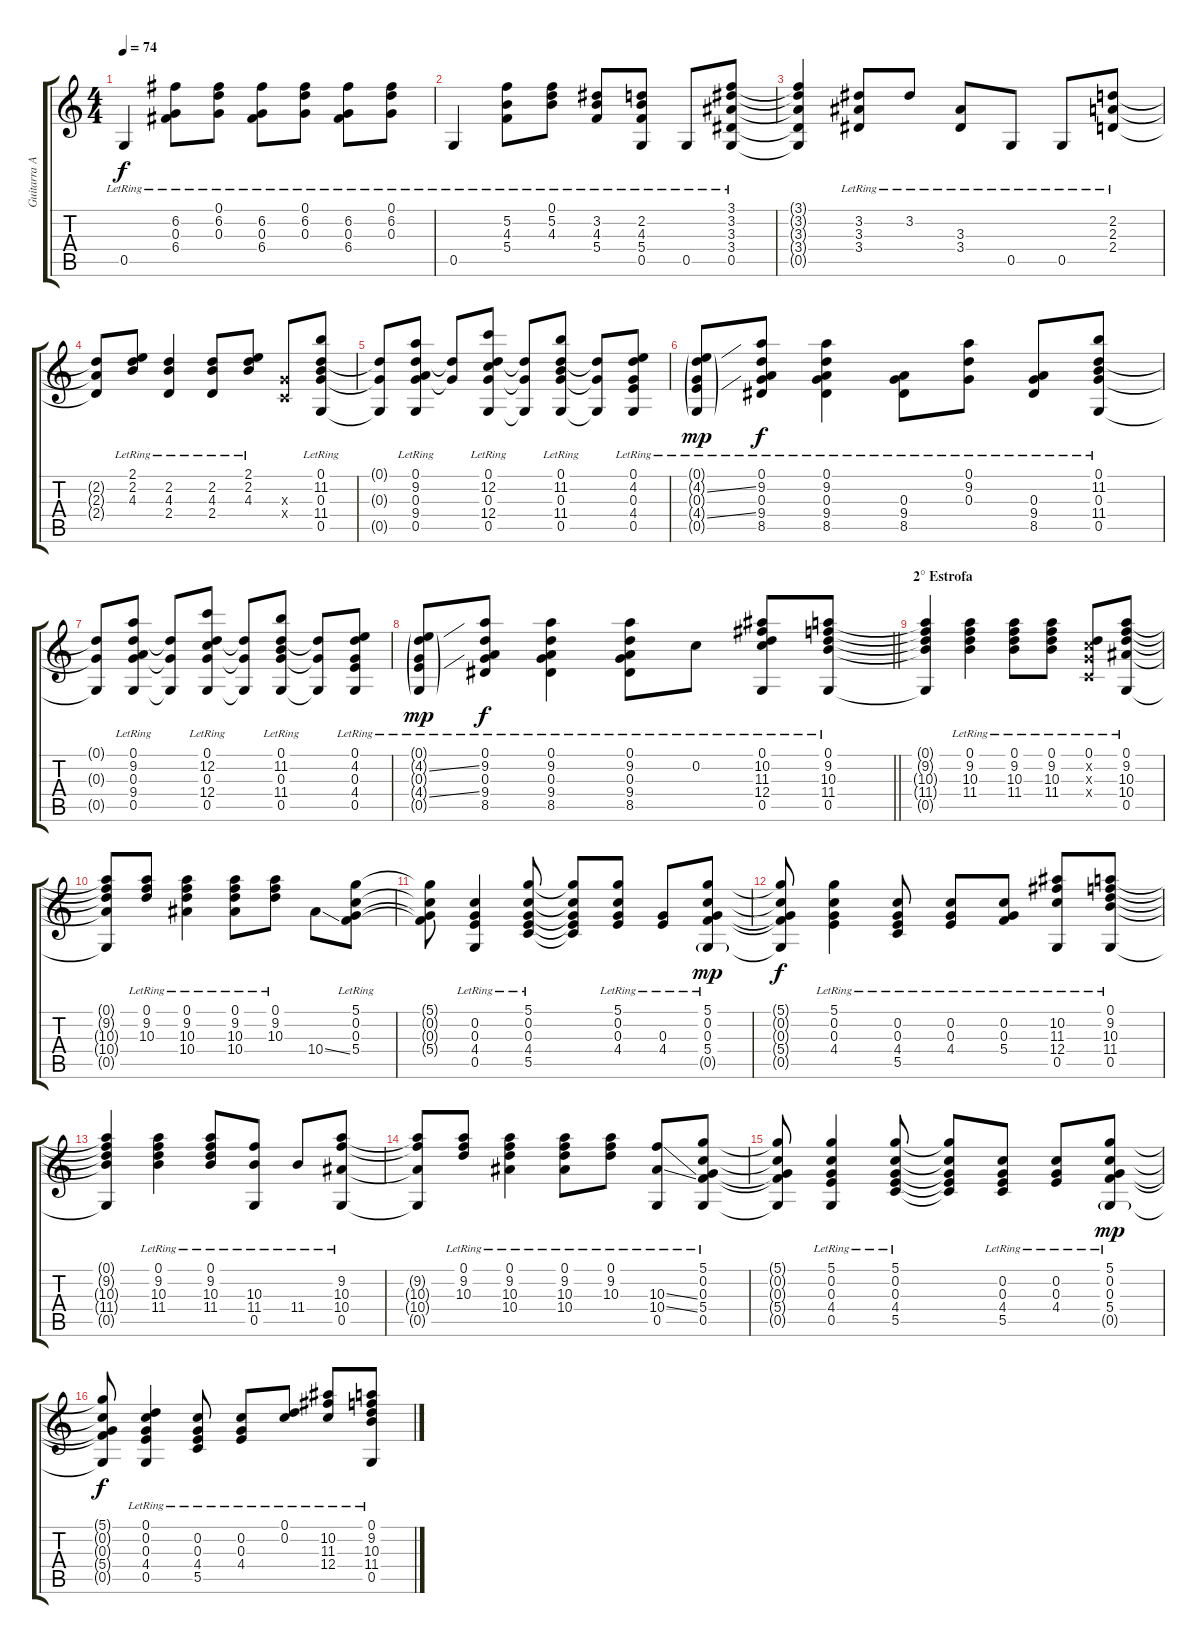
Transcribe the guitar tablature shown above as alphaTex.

\track ("Guitarra Acustica" "Guitarra A") {instrument acousticguitarsteel}
\staff {score tabs}
\tuning (D4 C4 G3 C3 G2 D2) {hide}
\ts (4 4)
\tempo 74
\clef g2
\ks c
0.5{lr}.4{dy f} (6.2{lr} 0.3{lr} 6.4{lr}).8 (0.1{lr} 6.2{lr} 0.3{lr}).8 (6.2{lr} 0.3{lr} 6.4{lr}).8 (0.1{lr} 6.2{lr} 0.3{lr}).8 (6.2{lr} 0.3{lr} 6.4{lr}).8 (0.1{lr} 6.2{lr} 0.3{lr}).8 |
0.5{lr}.4 (5.2{lr} 4.3{lr} 5.4{lr}).8 (0.1{lr} 5.2{lr} 4.3{lr}).8 (3.2{lr} 4.3{lr} 5.4{lr}).8 (2.2{lr} 4.3{lr} 5.4{lr} 0.5{lr}).8 0.5{lr}.8 (3.1{lr} 3.2{lr} 3.3{lr} 3.4{lr} 0.5{lr}).8 |
(3.1{t} 3.2{t} 3.3{t} 3.4{t} 0.5{t}).4 (3.2{lr} 3.3{lr} 3.4{lr}).8 3.2{lr}.8 (3.3{lr} 3.4{lr}).8 0.5{lr}.8 0.5{lr}.8 (2.2{lr} 2.3{lr} 2.4{lr}).8 |
(2.2{t} 2.3{t} 2.4{t}).8 (2.1{lr} 2.2{lr} 4.3{lr}).8 (2.2{lr} 4.3{lr} 2.4{lr}).4 (2.2{lr} 4.3{lr} 2.4{lr}).8 (2.1{lr} 2.2{lr} 4.3{lr}).8 (0.3{x} 0.4{x}).8 (0.1{lr} 11.2{lr} 0.3{lr} 11.4{lr} 0.5{lr}).8 |
(0.1{t} 0.3{t} 0.5{t}).8 (0.1{lr} 9.2{lr} 0.3{lr} 9.4{lr} 0.5{lr}).8 (0.1{t} 0.3{t}).8 (0.1{lr} 12.2{lr} 0.3{lr} 12.4{lr} 0.5{lr}).8 (0.1{t} 0.3{t} 0.5{t}).8 (0.1{lr} 11.2{lr} 0.3{lr} 11.4{lr} 0.5{lr}).8 (0.1{t} 0.3{t} 0.5{t}).8 (0.1{lr} 4.2{lr} 0.3{lr} 4.4{lr} 0.5{lr}).8 |
(0.1{g lr} 4.2{ss g} 0.3{g lr} 4.4{ss g} 0.5{g lr}).8{dy mp} (0.1{lr} 9.2{lr} 0.3{lr} 9.4{lr} 8.5{lr}).8{dy f} (0.1{lr} 9.2{lr} 0.3{lr} 9.4{lr} 8.5{lr}).4 (0.3{lr} 9.4{lr} 8.5{lr}).8 (0.1{lr} 9.2{lr} 0.3{lr}).8 (0.3{lr} 9.4{lr} 8.5{lr}).8 (0.1{lr} 11.2{lr} 0.3{lr} 11.4{lr} 0.5{lr}).8 |
(0.1{t} 0.3{t} 0.5{t}).8 (0.1{lr} 9.2{lr} 0.3{lr} 9.4{lr} 0.5{lr}).8 (0.1{t} 0.3{t} 0.5{t}).8 (0.1{lr} 12.2{lr} 0.3{lr} 12.4{lr} 0.5{lr}).8 (0.1{t} 0.3{t} 0.5{t}).8 (0.1{lr} 11.2{lr} 0.3{lr} 11.4{lr} 0.5{lr}).8 (0.1{t} 0.3{t} 0.5{t}).8 (0.1{lr} 4.2{lr} 0.3{lr} 4.4{lr} 0.5{lr}).8 |
\barLineRight lightlight
(0.1{g lr} 4.2{ss g} 0.3{g lr} 4.4{ss g} 0.5{g lr}).8{dy mp} (0.1{lr} 9.2{lr} 0.3{lr} 9.4{lr} 8.5{lr}).8{dy f} (0.1{lr} 9.2{lr} 0.3{lr} 9.4{lr} 8.5{lr}).4 (0.1{lr} 9.2{lr} 0.3{lr} 9.4{lr} 8.5{lr}).8 0.2{lr}.8 (0.1{lr} 10.2{lr} 11.3{lr} 12.4{lr} 0.5{lr}).8 (0.1{lr} 9.2{lr} 10.3{lr} 11.4{lr} 0.5{lr}).8 |
\section ("" "2° Estrofa")
(0.1{t} 9.2{t} 10.3{t} 11.4{t} 0.5{t}).4 (0.1{lr} 9.2{lr} 10.3{lr} 11.4{lr}).4 (0.1{lr} 9.2{lr} 10.3{lr} 11.4{lr}).8 (0.1{lr} 9.2{lr} 10.3{lr} 11.4{lr}).8 (0.1{lr} 0.2{x} 0.3{x} 0.4{x}).8 (0.1{lr} 9.2{lr} 10.3{lr} 10.4{lr} 0.5{lr}).8 |
(0.1{t} 9.2{t} 10.3{t} 10.4{t} 0.5{t}).8 (0.1{lr} 9.2{lr} 10.3{lr}).8 (0.1{lr} 9.2{lr} 10.3{lr} 10.4{lr}).4 (0.1{lr} 9.2{lr} 10.3{lr} 10.4{lr}).8 (0.1{lr} 9.2{lr} 10.3{lr}).8 10.4{ss}.8 (5.1{lr} 0.2{lr} 0.3{lr} 5.4{lr}).8 |
(5.1{t} 0.2{t} 0.3{t} 5.4{t}).8 (0.2{lr} 0.3{lr} 4.4{lr} 0.5{lr}).4 (5.1{lr} 0.2{lr} 0.3{lr} 4.4{lr} 5.5{lr}).8 (5.1{t} 0.2{t} 0.3{t} 4.4{t} 5.5{t}).8 (5.1{lr} 0.2{lr} 0.3{lr} 4.4{lr}).8 (0.3{lr} 4.4{lr}).8 (5.1{lr} 0.2{lr} 0.3{lr} 5.4{lr} 0.5{g lr}).8{dy mp} |
(5.1{t} 0.2{t} 0.3{t} 5.4{t} 0.5{t}).8{dy f} (5.1{lr} 0.2{lr} 0.3{lr} 4.4{lr}).4 (0.2{lr} 0.3{lr} 4.4{lr} 5.5{lr}).8 (0.2{lr} 0.3{lr} 4.4{lr}).8 (0.2{lr} 0.3{lr} 5.4{lr}).8 (10.2{lr} 11.3{lr} 12.4{lr} 0.5{lr}).8 (0.1{lr} 9.2{lr} 10.3{lr} 11.4{lr} 0.5{lr}).8 |
(0.1{t} 9.2{t} 10.3{t} 11.4{t} 0.5{t}).4 (0.1{lr} 9.2{lr} 10.3{lr} 11.4{lr}).4 (0.1{lr} 9.2{lr} 10.3{lr} 11.4{lr}).8 (10.3{lr} 11.4{lr} 0.5{lr}).8 11.4{lr}.8 (9.2{lr} 10.3{lr} 10.4{lr} 0.5{lr}).8 |
(9.2{t} 10.3{t} 10.4{t} 0.5{t}).8 (0.1{lr} 9.2{lr} 10.3{lr}).8 (0.1{lr} 9.2{lr} 10.3{lr} 10.4{lr}).4 (0.1{lr} 9.2{lr} 10.3{lr} 10.4{lr}).8 (0.1{lr} 9.2{lr} 10.3{lr}).8 (10.3{ss} 10.4{ss} 0.5{lr}).8 (5.1{lr} 0.2{lr} 0.3{lr} 5.4{lr} 0.5{lr}).8 |
(5.1{t} 0.2{t} 0.3{t} 5.4{t} 0.5{t}).8 (5.1{lr} 0.2{lr} 0.3{lr} 4.4{lr} 0.5{lr}).4 (5.1{lr} 0.2{lr} 0.3{lr} 4.4{lr} 5.5{lr}).8 (5.1{t} 0.2{t} 0.3{t} 4.4{t} 5.5{t}).8 (0.2{lr} 0.3{lr} 4.4{lr} 5.5{lr}).8 (0.2{lr} 0.3{lr} 4.4{lr}).8 (5.1{lr} 0.2{lr} 0.3{lr} 5.4{lr} 0.5{g lr}).8{dy mp} |
(5.1{t} 0.2{t} 0.3{t} 5.4{t} 0.5{t}).8{dy f} (0.1{lr} 0.2{lr} 0.3{lr} 4.4{lr} 0.5{lr}).4 (0.2{lr} 0.3{lr} 4.4{lr} 5.5{lr}).8 (0.2{lr} 0.3{lr} 4.4{lr}).8 (0.1{lr} 0.2{lr}).8 (10.2{lr} 11.3{lr} 12.4{lr}).8 (0.1{lr} 9.2{lr} 10.3{lr} 11.4{lr} 0.5{lr}).8
